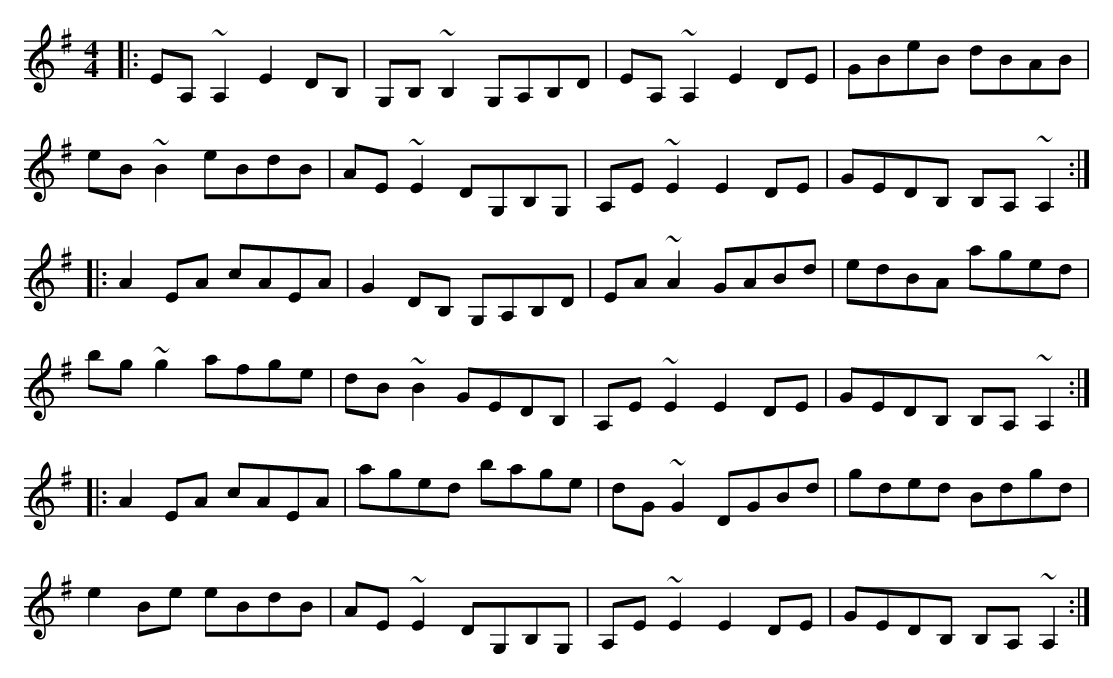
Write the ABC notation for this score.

X:1
M:4/4
K:Ador
|:EA,~A,2 E2DB,|G,B,~B,2 G,A,B,D|EA,~A,2 E2DE|GBeB dBAB|
eB~B2 eBdB|AE~E2 DG,B,G,|A,E~E2 E2DE|GEDB, B,A,~A,2:|
|:A2EA cAEA|G2DB, G,A,B,D|EA~A2 GABd|edBA aged|
bg~g2 afge|dB~B2 GEDB,|A,E~E2 E2DE|GEDB, B,A,~A,2:|
|:A2EA cAEA|aged bage|dG~G2 DGBd|gded Bdgd|
e2Be eBdB|AE~E2 DG,B,G,|A,E~E2 E2DE|GEDB, B,A,~A,2:|
